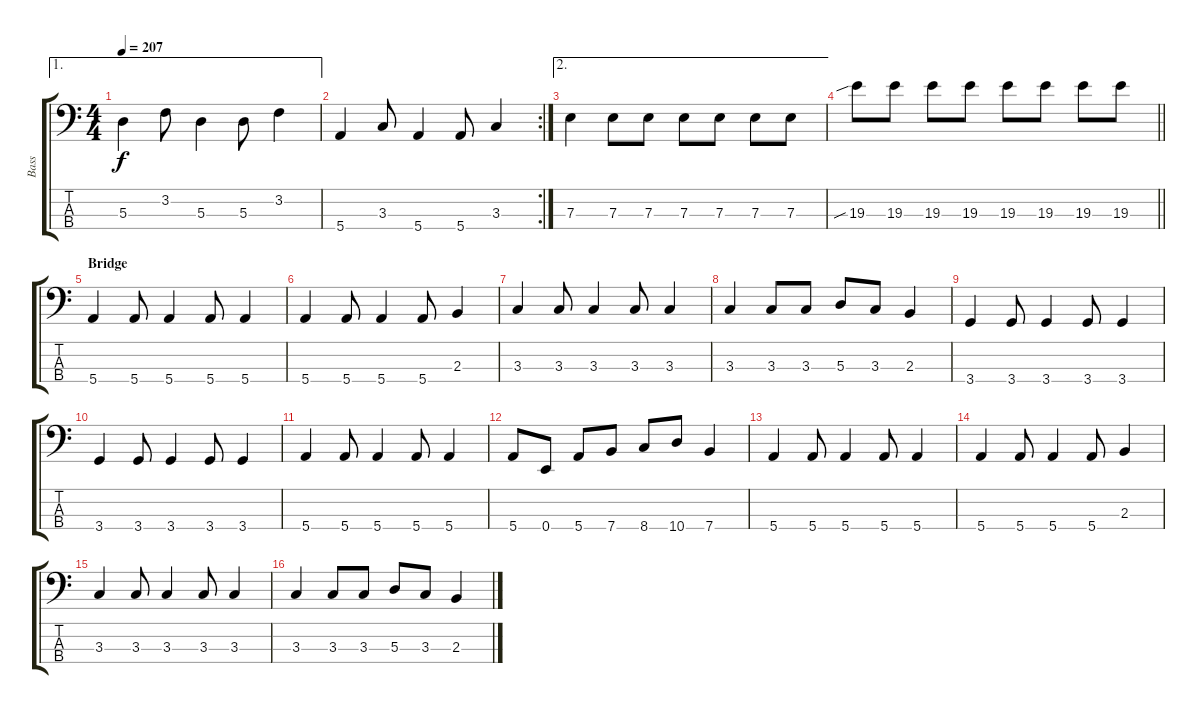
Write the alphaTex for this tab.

\track ("Bass" "Bass") {instrument electricbassfinger}
\staff {score tabs}
\tuning (G2 D2 A1 E1) {hide}
\ae 1
\ts (4 4)
\tempo 207
\clef f4
\ks c
5.3.4{dy f} 3.2.8 5.3.4 5.3.8 3.2.4 |
\rc 2
5.4.4 3.3.8 5.4.4 5.4.8 3.3.4 |
\ae 2
7.3.4 7.3.8 7.3.8 7.3.8 7.3.8 7.3.8 7.3.8 |
\barLineRight lightlight
19.3{sib}.8 19.3.8 19.3.8 19.3.8 19.3.8 19.3.8 19.3.8 19.3.8 |
\section ("" "Bridge")
5.4.4 5.4.8 5.4.4 5.4.8 5.4.4 |
5.4.4 5.4.8 5.4.4 5.4.8 2.3.4 |
3.3.4 3.3.8 3.3.4 3.3.8 3.3.4 |
3.3.4 3.3.8 3.3.8 5.3.8 3.3.8 2.3.4 |
3.4.4 3.4.8 3.4.4 3.4.8 3.4.4 |
3.4.4 3.4.8 3.4.4 3.4.8 3.4.4 |
5.4.4 5.4.8 5.4.4 5.4.8 5.4.4 |
5.4.8 0.4.8 5.4.8 7.4.8 8.4.8 10.4.8 7.4.4 |
5.4.4 5.4.8 5.4.4 5.4.8 5.4.4 |
5.4.4 5.4.8 5.4.4 5.4.8 2.3.4 |
3.3.4 3.3.8 3.3.4 3.3.8 3.3.4 |
3.3.4 3.3.8 3.3.8 5.3.8 3.3.8 2.3.4
